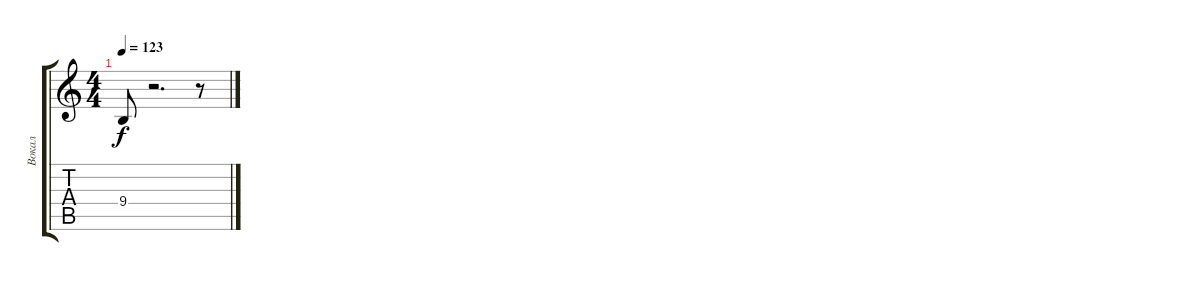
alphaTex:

\track ("Вокал" "Вокал") {instrument lead2sawtooth}
\staff {score tabs}
\tuning (E4 B3 G3 D3 A2 E2) {hide}
\ts (4 4)
\tempo 123
\clef g2
\ks c
9.4{t}.8{dy f} r.2{d} r.8
